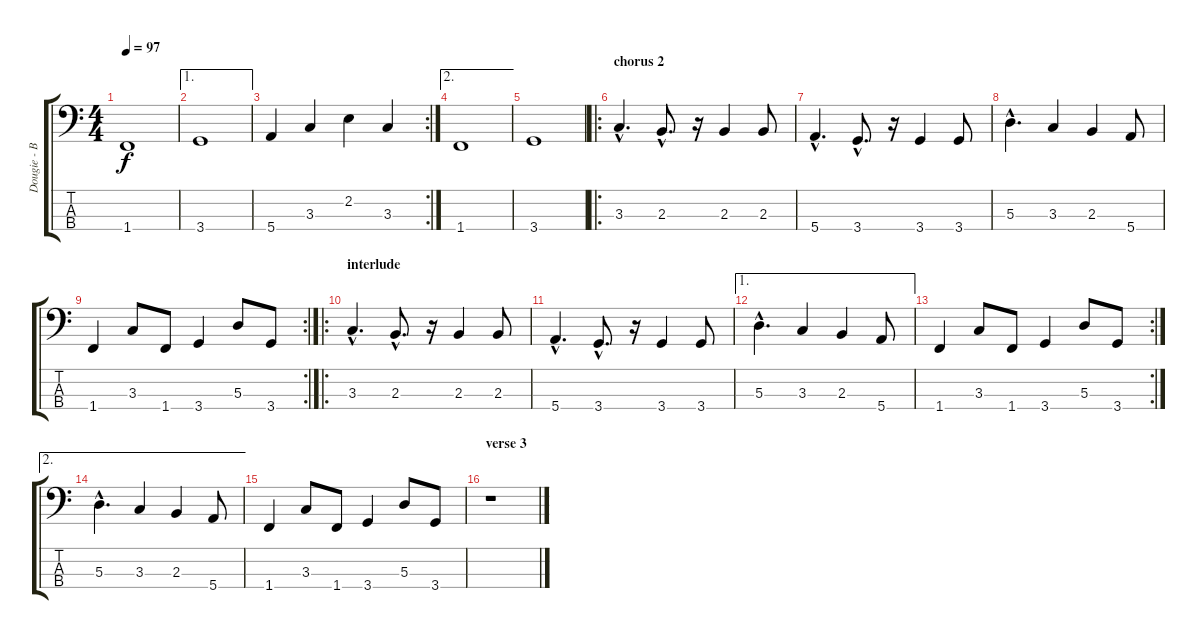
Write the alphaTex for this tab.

\track ("Dougie - Bass" "Dougie - B") {instrument electricbassfinger}
\staff {score tabs}
\tuning (G2 D2 A1 E1) {hide}
\ts (4 4)
\tempo 97
\clef f4
\ks c
1.4.1{dy f} |
\ae 1
3.4.1 |
\rc 2
5.4.4 3.3.4 2.2.4 3.3.4 |
\ae 2
1.4.1 |
3.4.1 |
\ro
\section ("" "chorus 2")
3.3{hac}.4{d} 2.3{hac}.8{d} r.16 2.3.4 2.3.8 |
5.4{hac}.4{d} 3.4{hac}.8{d} r.16 3.4.4 3.4.8 |
5.3{hac}.4{d} 3.3.4 2.3.4 5.4.8 |
\rc 2
1.4.4 3.3.8 1.4.8 3.4.4 5.3.8 3.4.8 |
\ro
\section ("" "interlude")
3.3{hac}.4{d} 2.3{hac}.8{d} r.16 2.3.4 2.3.8 |
5.4{hac}.4{d} 3.4{hac}.8{d} r.16 3.4.4 3.4.8 |
\ae 1
5.3{hac}.4{d} 3.3.4 2.3.4 5.4.8 |
\rc 2
1.4.4 3.3.8 1.4.8 3.4.4 5.3.8 3.4.8 |
\ae 2
5.3{hac}.4{d} 3.3.4 2.3.4 5.4.8 |
1.4.4 3.3.8 1.4.8 3.4.4 5.3.8 3.4.8 |
\section ("" "verse 3")
r.1
